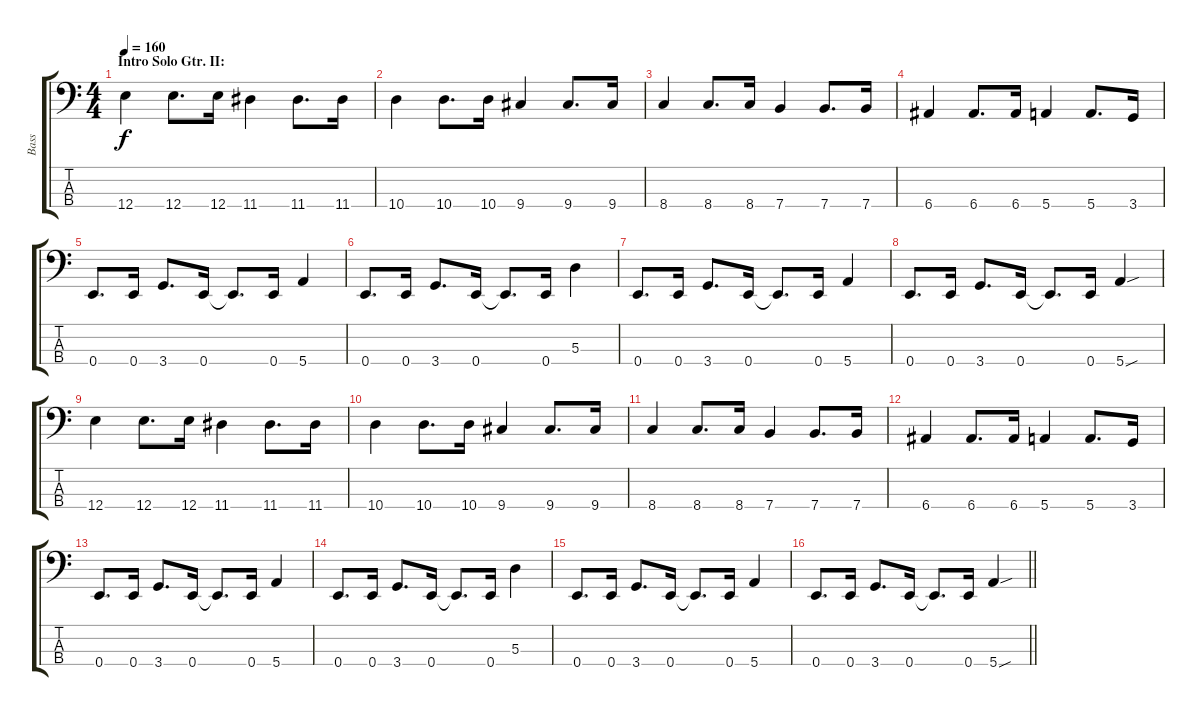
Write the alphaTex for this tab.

\track ("Bass" "Bass") {instrument electricbasspick}
\staff {score tabs}
\tuning (G2 D2 A1 E1) {hide}
\ts (4 4)
\section ("" "Intro Solo Gtr. II:")
\tempo 160
\clef f4
\ks c
12.4.4{dy f} 12.4.8{d} 12.4.16 11.4.4 11.4.8{d} 11.4.16 |
10.4.4 10.4.8{d} 10.4.16 9.4.4 9.4.8{d} 9.4.16 |
8.4.4 8.4.8{d} 8.4.16 7.4.4 7.4.8{d} 7.4.16 |
6.4.4 6.4.8{d} 6.4.16 5.4.4 5.4.8{d} 3.4.16 |
0.4.8{d} 0.4.16 3.4.8{d} 0.4.16 0.4{t}.8{d} 0.4.16 5.4.4 |
0.4.8{d} 0.4.16 3.4.8{d} 0.4.16 0.4{t}.8{d} 0.4.16 5.3.4 |
0.4.8{d} 0.4.16 3.4.8{d} 0.4.16 0.4{t}.8{d} 0.4.16 5.4.4 |
0.4.8{d} 0.4.16 3.4.8{d} 0.4.16 0.4{t}.8{d} 0.4.16 5.4{sou}.4 |
12.4.4 12.4.8{d} 12.4.16 11.4.4 11.4.8{d} 11.4.16 |
10.4.4 10.4.8{d} 10.4.16 9.4.4 9.4.8{d} 9.4.16 |
8.4.4 8.4.8{d} 8.4.16 7.4.4 7.4.8{d} 7.4.16 |
6.4.4 6.4.8{d} 6.4.16 5.4.4 5.4.8{d} 3.4.16 |
0.4.8{d} 0.4.16 3.4.8{d} 0.4.16 0.4{t}.8{d} 0.4.16 5.4.4 |
0.4.8{d} 0.4.16 3.4.8{d} 0.4.16 0.4{t}.8{d} 0.4.16 5.3.4 |
0.4.8{d} 0.4.16 3.4.8{d} 0.4.16 0.4{t}.8{d} 0.4.16 5.4.4 |
\barLineRight lightlight
0.4.8{d} 0.4.16 3.4.8{d} 0.4.16 0.4{t}.8{d} 0.4.16 5.4{sou}.4
